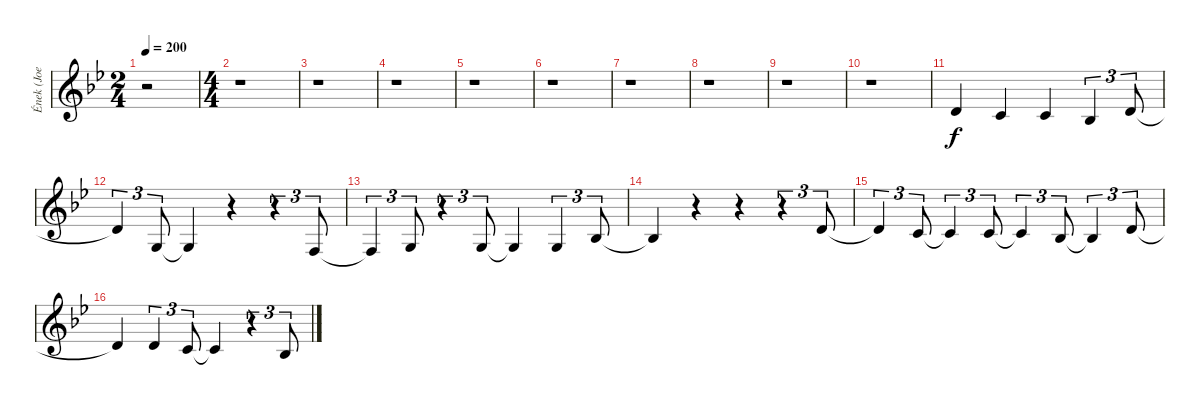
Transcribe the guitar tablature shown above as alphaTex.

\track ("Ének (Joe Lynn Turner)" "Ének (Joe ") {instrument lead2sawtooth}
\staff {score}
\tuning (E4 B3 G3 D3 A2 E2) {hide}
\ts (2 4)
\tempo 200
\clef g2
\ks bb
r.2{dy f instrument lead2sawtooth} |
\ts (4 4)
r.1 |
r.1 |
r.1 |
r.1 |
r.1 |
r.1 |
r.1 |
r.1 |
r.1 |
3.2.4 1.2.4 1.2.4 3.3.4{tu (3 2)} 3.2.8{tu (3 2)} |
3.2{t}.4{tu (3 2)} 0.3.8{tu (3 2)} 0.3{t}.4 r.4 r.4{tu (3 2)} 3.4.8{tu (3 2)} |
3.4{t}.4{tu (3 2)} 0.3.8{tu (3 2)} r.4{tu (3 2)} 0.3.8{tu (3 2)} 0.3{t}.4 0.3.4{tu (3 2)} 3.3.8{tu (3 2)} |
3.3{t}.4 r.4 r.4 r.4{tu (3 2)} 3.2.8{tu (3 2)} |
3.2{t}.4{tu (3 2)} 1.2.8{tu (3 2)} 1.2{t}.4{tu (3 2)} 1.2.8{tu (3 2)} 1.2{t}.4{tu (3 2)} 3.3.8{tu (3 2)} 3.3{t}.4{tu (3 2)} 3.2.8{tu (3 2)} |
3.2{t}.4 3.2.4{tu (3 2)} 1.2.8{tu (3 2)} 1.2{t}.4 r.4{tu (3 2)} 3.3.8{tu (3 2)}
